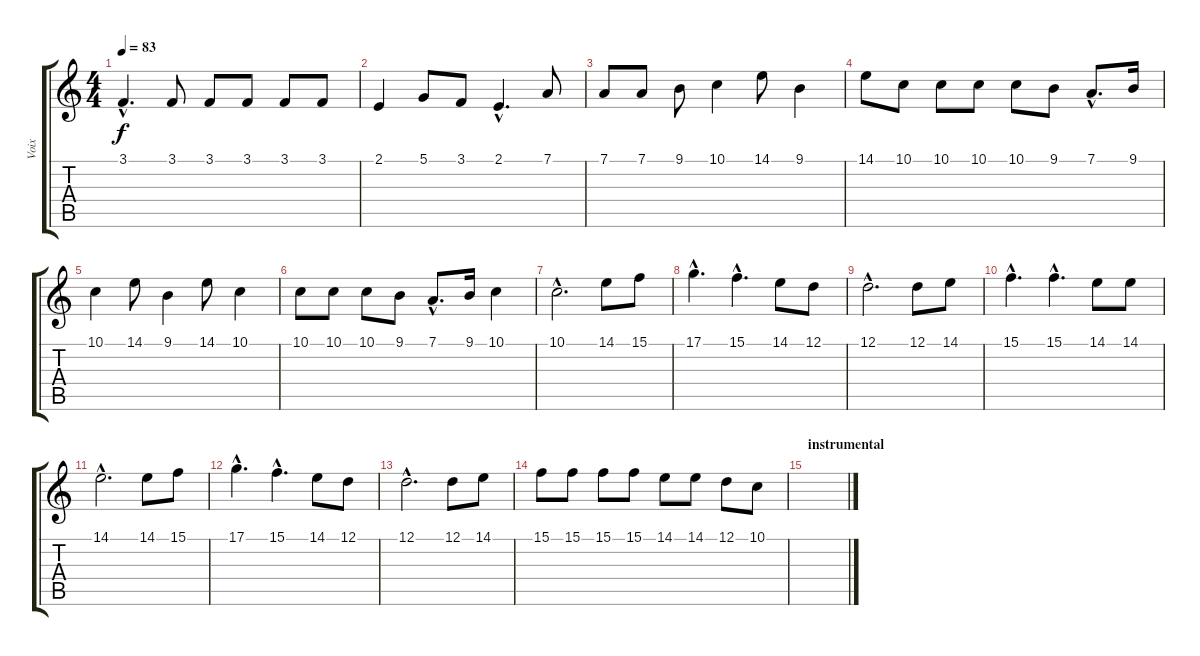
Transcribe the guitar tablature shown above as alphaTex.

\track ("Voix" "Voix") {instrument trombone}
\staff {score tabs}
\tuning (D4 A3 F3 C3 G2 D2) {hide}
\ts (4 4)
\tempo 83
\clef g2
\ks c
3.1{hac}.4{d dy f} 3.1.8 3.1.8 3.1.8 3.1.8 3.1.8 |
2.1.4 5.1.8 3.1.8 2.1{hac}.4{d} 7.1.8 |
7.1.8 7.1.8 9.1.8 10.1.4 14.1.8 9.1.4 |
14.1.8 10.1.8 10.1.8 10.1.8 10.1.8 9.1.8 7.1{hac}.8{d} 9.1.16 |
10.1.4 14.1.8 9.1.4 14.1.8 10.1.4 |
10.1.8 10.1.8 10.1.8 9.1.8 7.1{hac}.8{d} 9.1.16 10.1.4 |
10.1{hac}.2{d} 14.1.8 15.1.8 |
17.1{hac}.4{d} 15.1{hac}.4{d} 14.1.8 12.1.8 |
12.1{hac}.2{d} 12.1.8 14.1.8 |
15.1{hac}.4{d} 15.1{hac}.4{d} 14.1.8 14.1.8 |
14.1{hac}.2{d} 14.1.8 15.1.8 |
17.1{hac}.4{d} 15.1{hac}.4{d} 14.1.8 12.1.8 |
12.1{hac}.2{d} 12.1.8 14.1.8 |
15.1.8 15.1.8 15.1.8 15.1.8 14.1.8 14.1.8 12.1.8 10.1.8 |
\section ("" "instrumental")
